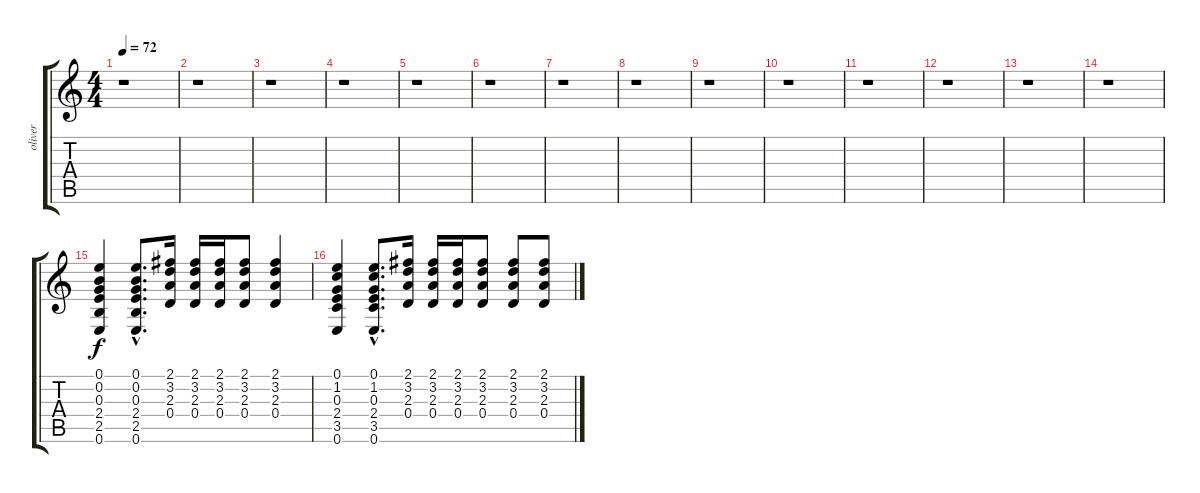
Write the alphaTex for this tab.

\track ("oliver" "oliver") {instrument acousticguitarsteel}
\staff {score tabs}
\tuning (E4 B3 G3 D3 A2 E2) {hide}
\ts (4 4)
\tempo 72
\clef g2
\ks c
r.1{dy f} |
r.1 |
r.1 |
r.1 |
r.1 |
r.1 |
r.1 |
r.1 |
r.1 |
r.1 |
r.1 |
r.1 |
r.1 |
r.1 |
(0.1 0.2 0.3 2.4 2.5 0.6).4 (0.1{hac} 0.2{hac} 0.3{hac} 2.4{hac} 2.5{hac} 0.6{hac}).8{d} (2.1 3.2 2.3 0.4).16 (2.1 3.2 2.3 0.4).16 (2.1 3.2 2.3 0.4).16 (2.1 3.2 2.3 0.4).8 (2.1 3.2 2.3 0.4).4 |
(0.1 1.2 0.3 2.4 3.5 0.6).4 (0.1{hac} 1.2{hac} 0.3{hac} 2.4{hac} 3.5{hac} 0.6{hac}).8{d} (2.1 3.2 2.3 0.4).16 (2.1 3.2 2.3 0.4).16 (2.1 3.2 2.3 0.4).16 (2.1 3.2 2.3 0.4).8 (2.1 3.2 2.3 0.4).8 (2.1 3.2 2.3 0.4).8
